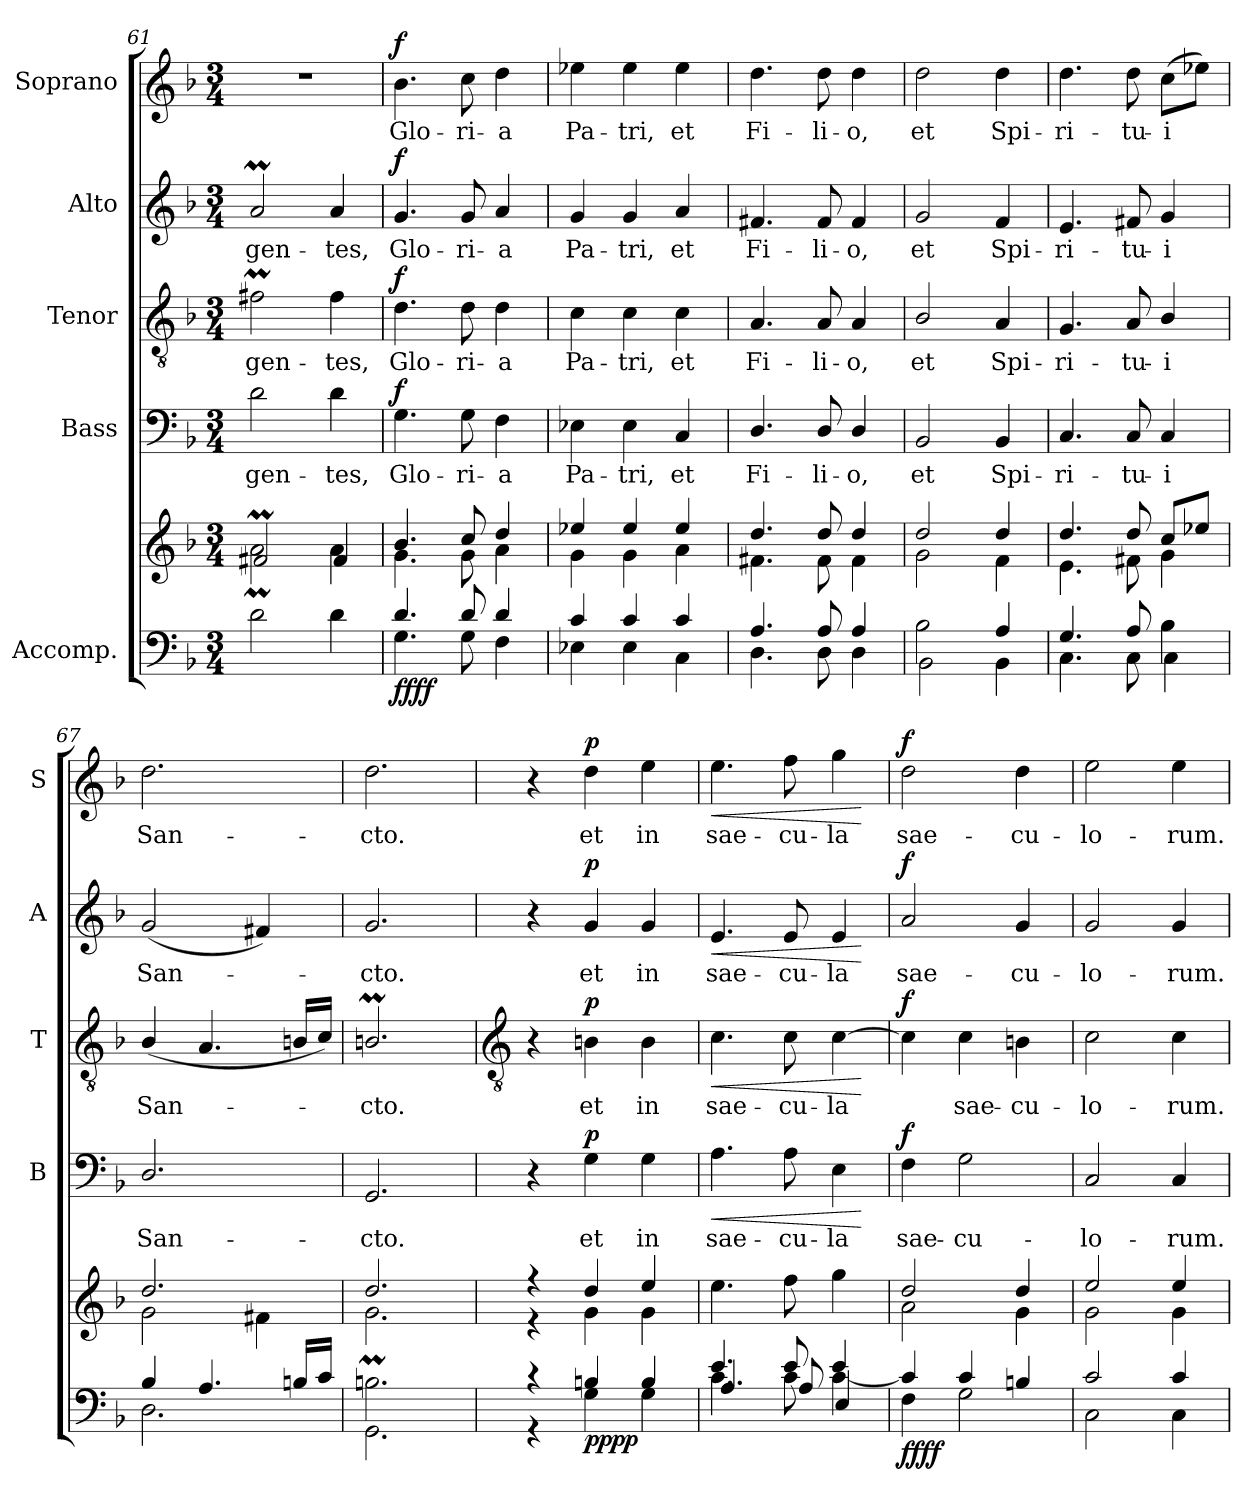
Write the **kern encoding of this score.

**kern	**kern	**dynam	**kern	**text	**dynam	**kern	**text	**dynam	**kern	**text	**dynam	**kern	**text	**dynam
*part5	*part5	*part5	*part4	*part4	*part4	*part3	*part3	*part3	*part2	*part2	*part2	*part1	*part1	*part1
*staff6	*staff5	*staff5/6	*staff4	*staff4	*staff4	*staff3	*staff3	*staff3	*staff2	*staff2	*staff2	*staff1	*staff1	*staff1
*I"Accomp.	*	*	*I"Bass	*	*	*I"Tenor	*	*	*I"Alto	*	*	*I"Soprano	*	*
*	*	*	*I'B	*	*	*I'T	*	*	*I'A	*	*	*I'S	*	*
*clefF4	*clefG2	*	*clefF4	*	*	*clefGv2	*	*	*clefG2	*	*	*clefG2	*	*
*k[b-]	*k[b-]	*	*k[b-]	*	*	*k[b-]	*	*	*k[b-]	*	*	*k[b-]	*	*
*F:	*F:	*	*F:	*	*	*F:	*	*	*F:	*	*	*F:	*	*
*M3/4	*M3/4	*	*M3/4	*	*	*M3/4	*	*	*M3/4	*	*	*M3/4	*	*
=61	=61	=61	=61	=61	=61	=61	=61	=61	=61	=61	=61	=61	=61	=61
!	!LO:N:vis=1	!	!	!LO:LY:b	!	!	!LO:LY:b	!	!	!LO:LY:b	!	!LO:N:vis=1	!	!
*	*^	*	*	*	*	*	*	*	*	*	*	*	*	*
*	*	*^	*	*	*	*	*	*	*	*	*	*	*	*	*
2d	2.ryy	2am	2f#Xm	.	2d	gen-	.	2f#Xm	gen-	.	2am	gen-	.	2.r	.	.
!	!	!	!	!	!	!LO:LY:b	!	!	!LO:LY:b	!	!	!LO:LY:b	!	!	!	!
4d	.	4a	4f#	.	4d	-tes,	.	4f#	-tes,	.	4a	-tes,	.	.	.	.
=62	=62	=62	=62	=62	=62	=62	=62	=62	=62	=62	=62	=62	=62	=62	=62	=62
*^	*	*	*	*	*	*	*	*	*	*	*	*	*	*	*	*
!	!	!	!	!	!LO:DY:b=2	!	!LO:LY:b	!	!	!LO:LY:b	!	!	!LO:LY:b	!	!	!LO:LY:b	!
!	!	!	!	!	!LO:DY:n=1:b=2	!	!	!	!	!	!	!	!	!	!	!	!
!	!	!	!	!	!LO:DY:n=2:b	!	!	!	!	!	!	!	!	!	!	!	!
!	!	!	!	!	!LO:DY:n=3:b	!	!	!LO:DY:b	!	!	!LO:DY:b	!	!	!LO:DY:b	!	!	!LO:DY:b
*	*	*	*v	*v	*	*	*	*	*	*	*	*	*	*	*	*	*
4.d	4.G	4.b-/	4.g	f f f f	4.G	Glo-	f	4.d	Glo-	f	4.g	Glo-	f	4.b-	Glo-	f
!	!	!	!	!	!	!LO:LY:b	!	!	!LO:LY:b	!	!	!LO:LY:b	!	!	!LO:LY:b	!
8d	8G	8cc/	8g	.	8G	-ri-	.	8d	-ri-	.	8g	-ri-	.	8cc	-ri-	.
!	!	!	!	!	!	!LO:LY:b	!	!	!LO:LY:b	!	!	!LO:LY:b	!	!	!LO:LY:b	!
4d	4F	4dd	4a\	.	4F	-a	.	4d	-a	.	4a	-a	.	4dd	-a	.
=63	=63	=63	=63	=63	=63	=63	=63	=63	=63	=63	=63	=63	=63	=63	=63	=63
!	!	!	!	!	!	!LO:LY:b	!	!	!LO:LY:b	!	!	!LO:LY:b	!	!	!LO:LY:b	!
4c	4E-X	4ee-X	4g\	.	4E-X	Pa-	.	4c	Pa-	.	4g	Pa-	.	4ee-X	Pa-	.
!	!	!	!	!	!	!LO:LY:b	!	!	!LO:LY:b	!	!	!LO:LY:b	!	!	!LO:LY:b	!
4c	4E-	4ee-	4g\	.	4E-	-tri,	.	4c	-tri,	.	4g	-tri,	.	4ee-	-tri,	.
!	!	!	!	!	!	!LO:LY:b	!	!	!LO:LY:b	!	!	!LO:LY:b	!	!	!LO:LY:b	!
4c	4C\	4ee-	4a\	.	4C	et	.	4c	et	.	4a	et	.	4ee-	et	.
=64	=64	=64	=64	=64	=64	=64	=64	=64	=64	=64	=64	=64	=64	=64	=64	=64
!	!	!	!	!	!	!LO:LY:b	!	!	!LO:LY:b	!	!	!LO:LY:b	!	!	!LO:LY:b	!
4.A	4.D\	4.dd/	4.f#X	.	4.D/	Fi-	.	4.A	Fi-	.	4.f#X	Fi-	.	4.dd	Fi-	.
!	!	!	!	!	!	!LO:LY:b	!	!	!LO:LY:b	!	!	!LO:LY:b	!	!	!LO:LY:b	!
8A	8D\	8dd/	8f#	.	8D/	-li-	.	8A	-li-	.	8f#	-li-	.	8dd	-li-	.
!	!	!	!	!	!	!LO:LY:b	!	!	!LO:LY:b	!	!	!LO:LY:b	!	!	!LO:LY:b	!
4A	4D\	4dd/	4f#	.	4D/	-o,	.	4A	-o,	.	4f#	-o,	.	4dd	-o,	.
=65	=65	=65	=65	=65	=65	=65	=65	=65	=65	=65	=65	=65	=65	=65	=65	=65
!	!	!	!	!	!	!LO:LY:b	!	!	!LO:LY:b	!	!	!LO:LY:b	!	!	!LO:LY:b	!
2B-\	2BB-\	2dd/	2g	.	2BB-	et	.	2B-/	et	.	2g	et	.	2dd	et	.
!	!	!	!	!	!	!LO:LY:b	!	!	!LO:LY:b	!	!	!LO:LY:b	!	!	!LO:LY:b	!
4A	4BB-\	4dd/	4f	.	4BB-	Spi-	.	4A	Spi-	.	4f	Spi-	.	4dd	Spi-	.
=66	=66	=66	=66	=66	=66	=66	=66	=66	=66	=66	=66	=66	=66	=66	=66	=66
!	!	!	!	!	!	!LO:LY:b	!	!	!LO:LY:b	!	!	!LO:LY:b	!	!	!LO:LY:b	!
4.G	4.C\	4.dd/	4.e	.	4.C	-ri-	.	4.G	-ri-	.	4.e	-ri-	.	4.dd	-ri-	.
!	!	!	!	!	!	!LO:LY:b	!	!	!LO:LY:b	!	!	!LO:LY:b	!	!	!LO:LY:b	!
8A	8C\	8dd/	8f#X	.	8C	-tu-	.	8A	-tu-	.	8f#X	-tu-	.	8dd	-tu-	.
!	!	!	!	!	!	!LO:LY:b	!	!	!LO:LY:b	!	!	!LO:LY:b	!	!	!LO:LY:b	!
4B-\	4C\	8cc/L	4g\	.	4C	-i	.	4B-/	-i	.	4g	-i	.	(>8ccL	-i	.
.	.	8ee-X/J	.	.	.	.	.	.	.	.	.	.	.	8ee-XJ)	.	.
=67	=67	=67	=67	=67	=67	=67	=67	=67	=67	=67	=67	=67	=67	=67	=67	=67
!	!	!	!	!	!	!LO:LY:b	!	!	!LO:LY:b	!	!	!LO:LY:b	!	!	!LO:LY:b	!
4B-/	2.D\	2.dd/	2g\	.	2.D/	San-	.	(<4B-/	San-	.	(<2g	San-	.	2.dd	San-	.
4.A/	.	.	.	.	.	.	.	4.A/	.	.	.	.	.	.	.	.
.	.	.	4f#X\	.	.	.	.	.	.	.	4f#X)	.	.	.	.	.
16Bn/LL	.	.	.	.	.	.	.	16Bn/LL	.	.	.	.	.	.	.	.
16c/JJ	.	.	.	.	.	.	.	16c/JJ)	.	.	.	.	.	.	.	.
=68	=68	=68	=68	=68	=68	=68	=68	=68	=68	=68	=68	=68	=68	=68	=68	=68
!	!	!	!	!	!	!LO:LY:b	!	!	!LO:LY:b	!	!	!LO:LY:b	!	!	!LO:LY:b	!
2.Bnm\	2.GG\	2.dd	2.g\	.	2.GG	-cto.	.	2.Bnm/	cto.	.	2.g	cto.	.	2.dd	-cto.	.
!!LO:LB:g=z
=69	=69	=69	=69	=69	=69	=69	=69	=69	=69	=69	=69	=69	=69	=69	=69	=69
*	*	*	*	*	*	*	*	*clefGv2	*	*	*	*	*	*	*	*
4r	4r	4r	4r	.	4r	.	.	4r	.	.	4r	.	.	4r	.	.
!	!	!	!	!LO:DY:b=2	!	!LO:LY:b	!	!	!LO:LY:b	!	!	!LO:LY:b	!	!	!LO:LY:b	!
!	!	!	!	!LO:DY:n=1:b=2	!	!	!	!	!	!	!	!	!	!	!	!
!	!	!	!	!LO:DY:n=2:b	!	!	!	!	!	!	!	!	!	!	!	!
!	!	!	!	!LO:DY:n=3:b	!	!	!LO:DY:b	!	!	!LO:DY:b	!	!	!LO:DY:b	!	!	!LO:DY:b
4Bn	4G	4dd	4g\	p p p p	4G	et	p	4Bn	et	p	4g	et	p	4dd	et	p
!	!	!	!	!	!	!LO:LY:b	!	!	!LO:LY:b	!	!	!LO:LY:b	!	!	!LO:LY:b	!
4B	4G	4ee	4g\	.	4G	in	.	4B	in	.	4g	in	.	4ee	in	.
=70	=70	=70	=70	=70	=70	=70	=70	=70	=70	=70	=70	=70	=70	=70	=70	=70
*	*^	*	*	*	*	*	*	*	*	*	*	*	*	*	*	*
!	!	!	!	!	!	!	!LO:LY:b	!LO:HP:b	!	!LO:LY:b	!LO:HP:b	!	!LO:LY:b	!LO:HP:b	!	!LO:LY:b	!LO:HP:b
*	*	*	*v	*v	*	*	*	*	*	*	*	*	*	*	*	*	*
4.e	4.c	4.A	4.ee	.	4.A	sae-	<	4.c	sae-	<	4.e	sae-	<	4.ee	sae-	<
!	!	!	!	!	!	!LO:LY:b	!	!	!LO:LY:b	!	!	!LO:LY:b	!	!	!LO:LY:b	!
8e	8c	8A	8ff	.	8A	-cu-	.	8c	-cu-	.	8e	-cu-	.	8ff	-cu-	.
!	!	!	!	!	!	!LO:LY:b	!	!	!LO:LY:b	!	!	!LO:LY:b	!	!	!LO:LY:b	!
4e	[4c	4E	4gg	.	4E	-la	.	[4c	-la	.	4e	-la	.	4gg	-la	.
*v	*v	*v	*	*	*	*	*	*	*	*	*	*	*	*	*	*
.	.	.	.	.	[	.	.	[	.	.	[	.	.	[
=71	=71	=71	=71	=71	=71	=71	=71	=71	=71	=71	=71	=71	=71	=71
*^	*^	*	*	*	*	*	*	*	*	*	*	*	*	*
!	!	!	!	!LO:DY:b=2	!	!LO:LY:b	!	!	!	!	!	!LO:LY:b	!	!	!LO:LY:b	!
!	!	!	!	!LO:DY:n=1:b=2	!	!	!	!	!	!	!	!	!	!	!	!
!	!	!	!	!LO:DY:n=2:b	!	!	!	!	!	!	!	!	!	!	!	!
!	!	!	!	!LO:DY:n=3:b	!	!	!LO:DY:b	!	!	!LO:DY:b	!	!	!LO:DY:b	!	!	!LO:DY:b
4c]	4F	2dd	2a\	f f f f	4F	sae-	f	4c]	.	f	2a	sae-	f	2dd	sae-	f
!	!	!	!	!	!	!LO:LY:b	!	!	!LO:LY:b	!	!	!	!	!	!	!
4c/	2G	.	.	.	2G	-cu-	.	4c	sae-	.	.	.	.	.	.	.
!	!	!	!	!	!	!	!	!	!LO:LY:b	!	!	!LO:LY:b	!	!	!LO:LY:b	!
4Bn/	.	4dd	4g\	.	.	.	.	4Bn	-cu-	.	4g	-cu-	.	4dd	-cu-	.
=72	=72	=72	=72	=72	=72	=72	=72	=72	=72	=72	=72	=72	=72	=72	=72	=72
!	!	!	!	!	!	!LO:LY:b	!	!	!LO:LY:b	!	!	!LO:LY:b	!	!	!LO:LY:b	!
2c	2C\	2ee	2g\	.	2C	-lo-	.	2c	-lo-	.	2g	-lo-	.	2ee	-lo-	.
!	!	!	!	!	!	!LO:LY:b	!	!	!LO:LY:b	!	!	!LO:LY:b	!	!	!LO:LY:b	!
4c	4C\	4ee	4g\	.	4C	-rum.	.	4c	-rum.	.	4g	-rum.	.	4ee	-rum.	.
*v	*v	*	*	*	*	*	*	*	*	*	*	*	*	*	*	*
*	*v	*v	*	*	*	*	*	*	*	*	*	*	*	*	*
=	=	=	=	=	=	=	=	=	=	=	=	=	=	=
*-	*-	*-	*-	*-	*-	*-	*-	*-	*-	*-	*-	*-	*-	*-
